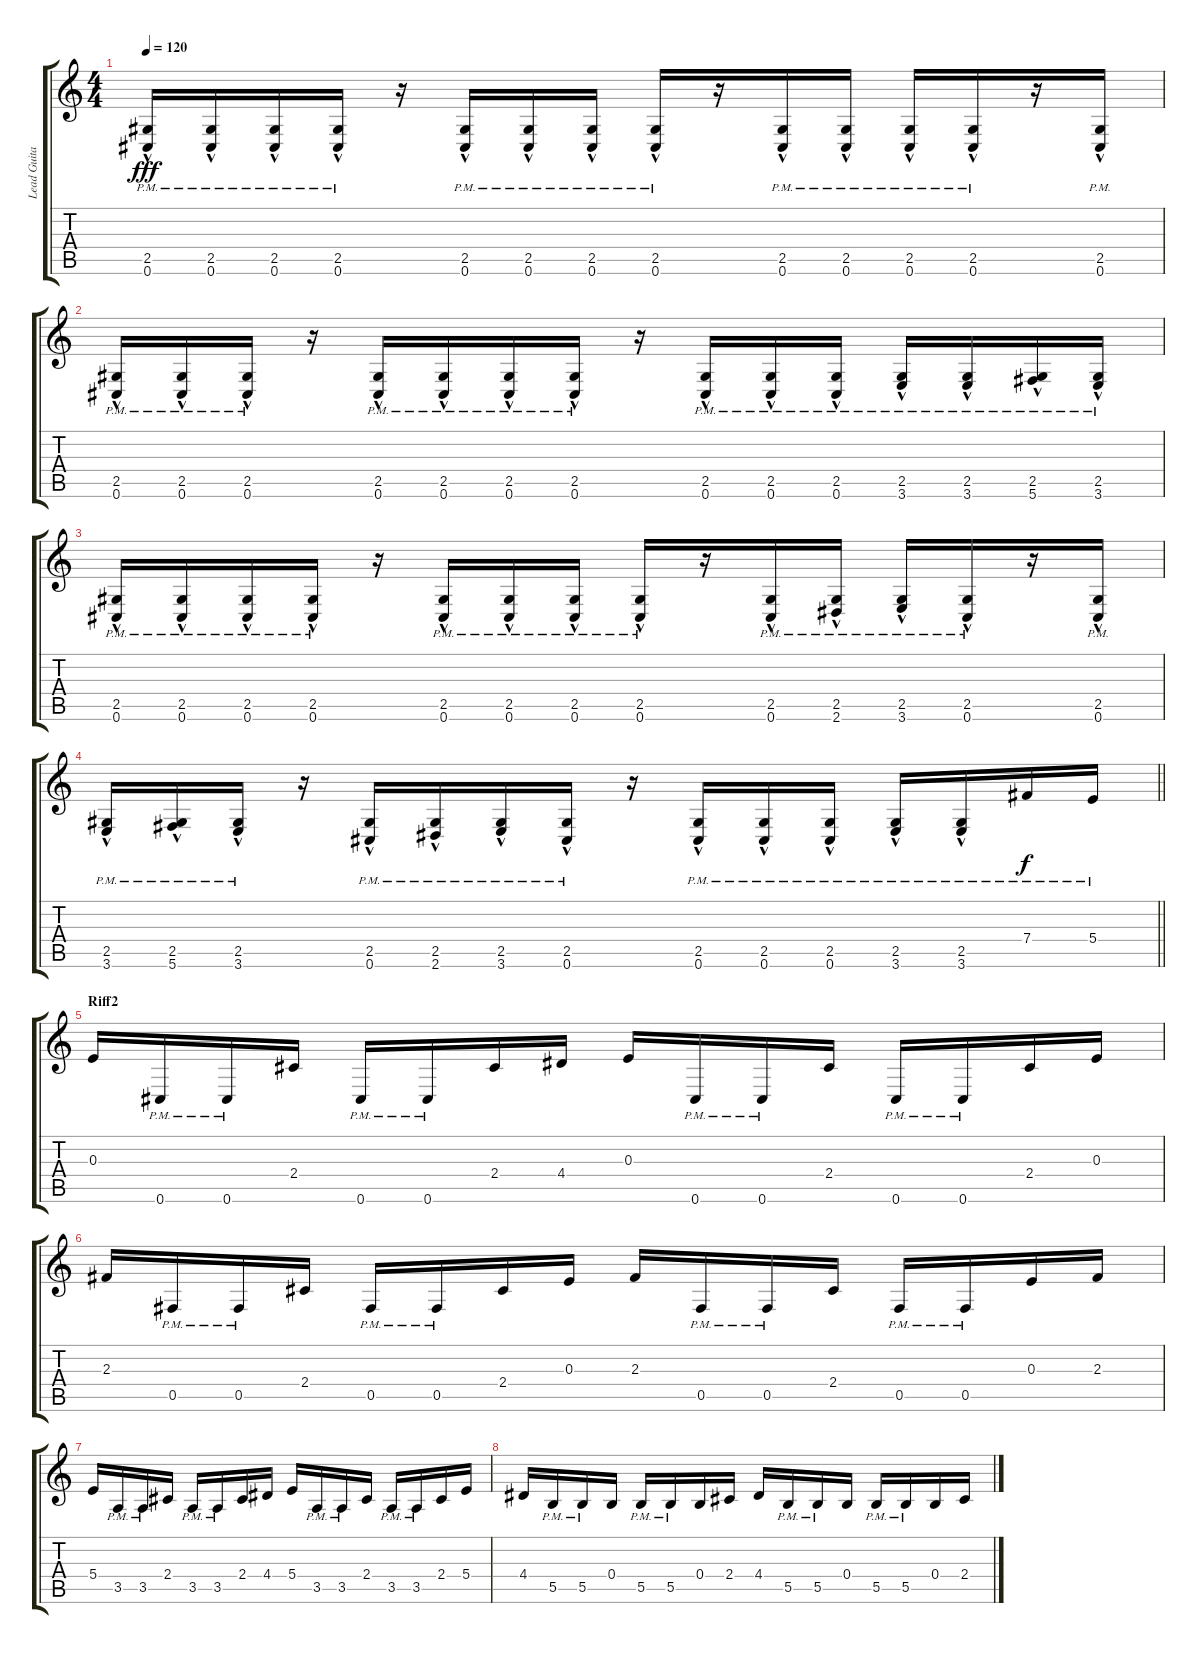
\track ("Lead Guitar 1" "Lead Guita") {instrument overdrivenguitar}
\staff {score tabs}
\tuning (Db4 Ab3 E3 B2 Gb2 Db2) {hide}
\ts (4 4)
\tempo 120
\clef g2
\ks c
(2.5 0.6{hac pm}).16{dy fff} (2.5 0.6{hac pm}).16 (2.5 0.6{hac pm}).16 (2.5 0.6{hac pm}).16 r.16 (2.5 0.6{hac pm}).16 (2.5 0.6{hac pm}).16 (2.5 0.6{hac pm}).16 (2.5 0.6{hac pm}).16 r.16 (2.5 0.6{hac pm}).16 (2.5 0.6{hac pm}).16 (2.5 0.6{hac pm}).16 (2.5 0.6{hac pm}).16 r.16 (2.5 0.6{hac pm}).16 |
(2.5 0.6{hac pm}).16 (2.5 0.6{hac pm}).16 (2.5 0.6{hac pm}).16 r.16 (2.5 0.6{hac pm}).16 (2.5 0.6{hac pm}).16 (2.5 0.6{hac pm}).16 (2.5 0.6{hac pm}).16 r.16 (2.5 0.6{hac pm}).16 (2.5 0.6{hac pm}).16 (2.5 0.6{hac pm}).16 (2.5 3.6{hac pm}).16 (2.5 3.6{hac pm}).16 (2.5 5.6{hac pm}).16 (2.5 3.6{hac pm}).16 |
(2.5 0.6{hac pm}).16 (2.5 0.6{hac pm}).16 (2.5 0.6{hac pm}).16 (2.5 0.6{hac pm}).16 r.16 (2.5 0.6{hac pm}).16 (2.5 0.6{hac pm}).16 (2.5 0.6{hac pm}).16 (2.5 0.6{hac pm}).16 r.16 (2.5 0.6{hac pm}).16 (2.5 2.6{hac pm}).16 (2.5 3.6{hac pm}).16 (2.5 0.6{hac pm}).16 r.16 (2.5 0.6{hac pm}).16 |
\barLineRight lightlight
(2.5 3.6{hac pm}).16 (2.5 5.6{hac pm}).16 (2.5 3.6{hac pm}).16 r.16 (2.5 0.6{hac pm}).16 (2.5 2.6{hac pm}).16 (2.5 3.6{hac pm}).16 (2.5 0.6{hac pm}).16 r.16 (2.5 0.6{hac pm}).16 (2.5 0.6{hac pm}).16 (2.5 0.6{hac pm}).16 (2.5 3.6{hac pm}).16 (2.5 3.6{hac pm}).16 7.4{pm}.16{dy f} 5.4{pm}.16 |
\section ("" "Riff2")
0.3.16{volume 11} 0.6{pm}.16 0.6{pm}.16 2.4.16 0.6{pm}.16 0.6{pm}.16 2.4.16 4.4.16 0.3.16 0.6{pm}.16 0.6{pm}.16 2.4.16 0.6{pm}.16 0.6{pm}.16 2.4.16 0.3.16 |
2.3.16 0.5{pm}.16 0.5{pm}.16 2.4.16 0.5{pm}.16 0.5{pm}.16 2.4.16 0.3.16 2.3.16 0.5{pm}.16 0.5{pm}.16 2.4.16 0.5{pm}.16 0.5{pm}.16 0.3.16 2.3.16 |
5.4.16 3.5{pm}.16 3.5{pm}.16 2.4.16 3.5{pm}.16 3.5{pm}.16 2.4.16 4.4.16 5.4.16 3.5{pm}.16 3.5{pm}.16 2.4.16 3.5{pm}.16 3.5{pm}.16 2.4.16 5.4.16 |
4.4.16 5.5{pm}.16 5.5{pm}.16 0.4.16 5.5{pm}.16 5.5{pm}.16 0.4.16 2.4.16 4.4.16 5.5{pm}.16 5.5{pm}.16 0.4.16 5.5{pm}.16 5.5{pm}.16 0.4.16 2.4.16
